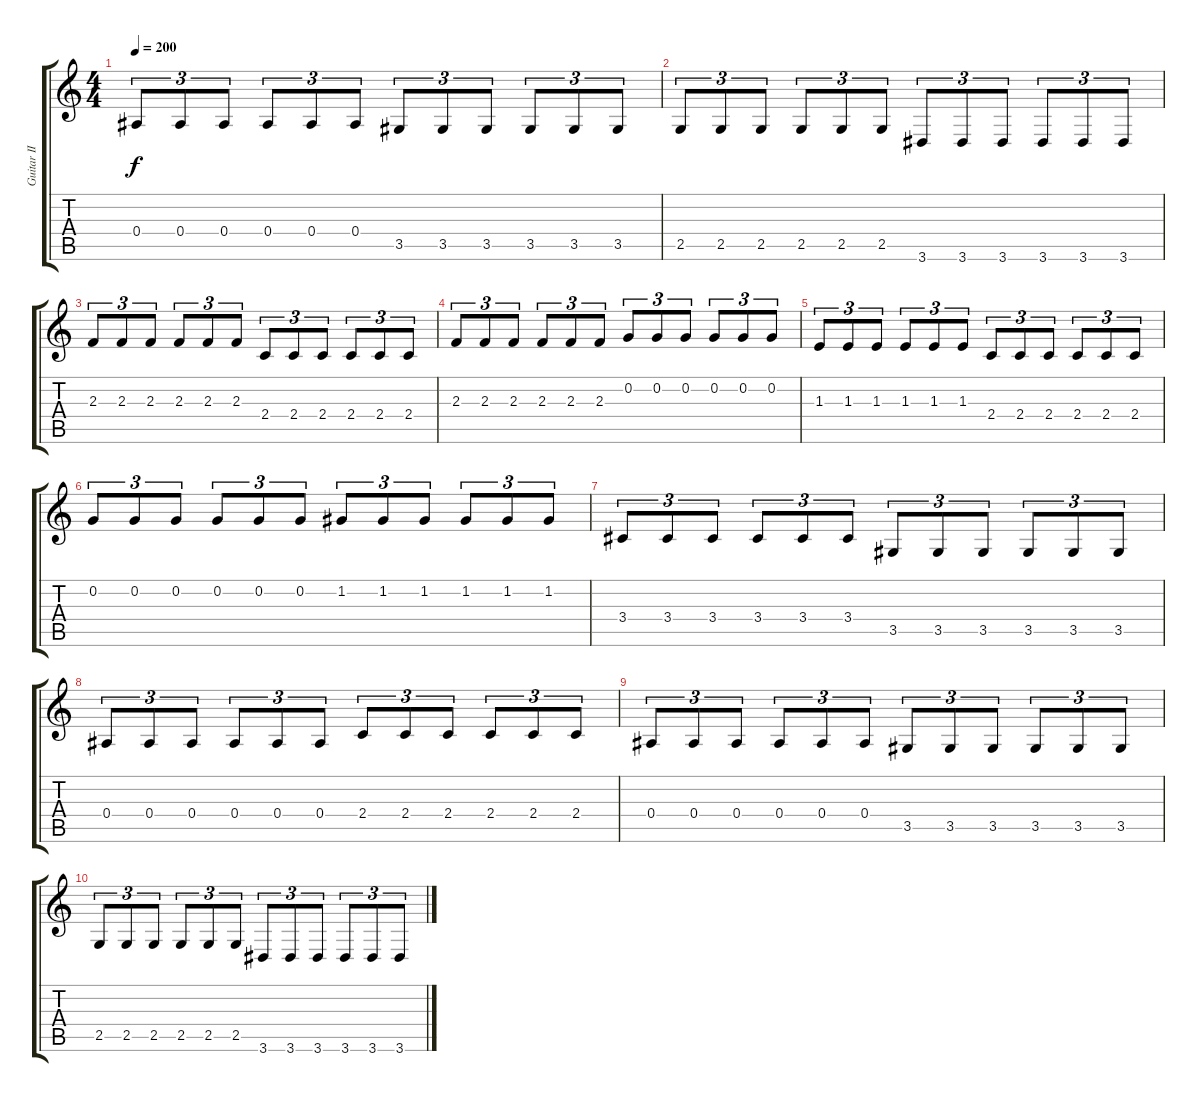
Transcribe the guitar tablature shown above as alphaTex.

\track ("Guitar II" "Guitar II") {instrument distortionguitar}
\staff {score tabs}
\tuning (C4 G3 Eb3 Bb2 F2 C2) {hide}
\ts (4 4)
\tempo 200
\clef g2
\ks c
0.4.8{tu (3 2) dy f} 0.4.8{tu (3 2)} 0.4.8{tu (3 2)} 0.4.8{tu (3 2)} 0.4.8{tu (3 2)} 0.4.8{tu (3 2)} 3.5.8{tu (3 2)} 3.5.8{tu (3 2)} 3.5.8{tu (3 2)} 3.5.8{tu (3 2)} 3.5.8{tu (3 2)} 3.5.8{tu (3 2)} |
2.5.8{tu (3 2)} 2.5.8{tu (3 2)} 2.5.8{tu (3 2)} 2.5.8{tu (3 2)} 2.5.8{tu (3 2)} 2.5.8{tu (3 2)} 3.6.8{tu (3 2)} 3.6.8{tu (3 2)} 3.6.8{tu (3 2)} 3.6.8{tu (3 2)} 3.6.8{tu (3 2)} 3.6.8{tu (3 2)} |
2.3.8{tu (3 2)} 2.3.8{tu (3 2)} 2.3.8{tu (3 2)} 2.3.8{tu (3 2)} 2.3.8{tu (3 2)} 2.3.8{tu (3 2)} 2.4.8{tu (3 2)} 2.4.8{tu (3 2)} 2.4.8{tu (3 2)} 2.4.8{tu (3 2)} 2.4.8{tu (3 2)} 2.4.8{tu (3 2)} |
2.3.8{tu (3 2)} 2.3.8{tu (3 2)} 2.3.8{tu (3 2)} 2.3.8{tu (3 2)} 2.3.8{tu (3 2)} 2.3.8{tu (3 2)} 0.2.8{tu (3 2)} 0.2.8{tu (3 2)} 0.2.8{tu (3 2)} 0.2.8{tu (3 2)} 0.2.8{tu (3 2)} 0.2.8{tu (3 2)} |
1.3.8{tu (3 2)} 1.3.8{tu (3 2)} 1.3.8{tu (3 2)} 1.3.8{tu (3 2)} 1.3.8{tu (3 2)} 1.3.8{tu (3 2)} 2.4.8{tu (3 2)} 2.4.8{tu (3 2)} 2.4.8{tu (3 2)} 2.4.8{tu (3 2)} 2.4.8{tu (3 2)} 2.4.8{tu (3 2)} |
0.2.8{tu (3 2)} 0.2.8{tu (3 2)} 0.2.8{tu (3 2)} 0.2.8{tu (3 2)} 0.2.8{tu (3 2)} 0.2.8{tu (3 2)} 1.2.8{tu (3 2)} 1.2.8{tu (3 2)} 1.2.8{tu (3 2)} 1.2.8{tu (3 2)} 1.2.8{tu (3 2)} 1.2.8{tu (3 2)} |
3.4.8{tu (3 2)} 3.4.8{tu (3 2)} 3.4.8{tu (3 2)} 3.4.8{tu (3 2)} 3.4.8{tu (3 2)} 3.4.8{tu (3 2)} 3.5.8{tu (3 2)} 3.5.8{tu (3 2)} 3.5.8{tu (3 2)} 3.5.8{tu (3 2)} 3.5.8{tu (3 2)} 3.5.8{tu (3 2)} |
0.4.8{tu (3 2)} 0.4.8{tu (3 2)} 0.4.8{tu (3 2)} 0.4.8{tu (3 2)} 0.4.8{tu (3 2)} 0.4.8{tu (3 2)} 2.4.8{tu (3 2)} 2.4.8{tu (3 2)} 2.4.8{tu (3 2)} 2.4.8{tu (3 2)} 2.4.8{tu (3 2)} 2.4.8{tu (3 2)} |
0.4.8{tu (3 2)} 0.4.8{tu (3 2)} 0.4.8{tu (3 2)} 0.4.8{tu (3 2)} 0.4.8{tu (3 2)} 0.4.8{tu (3 2)} 3.5.8{tu (3 2)} 3.5.8{tu (3 2)} 3.5.8{tu (3 2)} 3.5.8{tu (3 2)} 3.5.8{tu (3 2)} 3.5.8{tu (3 2)} |
2.5.8{tu (3 2)} 2.5.8{tu (3 2)} 2.5.8{tu (3 2)} 2.5.8{tu (3 2)} 2.5.8{tu (3 2)} 2.5.8{tu (3 2)} 3.6.8{tu (3 2)} 3.6.8{tu (3 2)} 3.6.8{tu (3 2)} 3.6.8{tu (3 2)} 3.6.8{tu (3 2)} 3.6.8{tu (3 2)}
